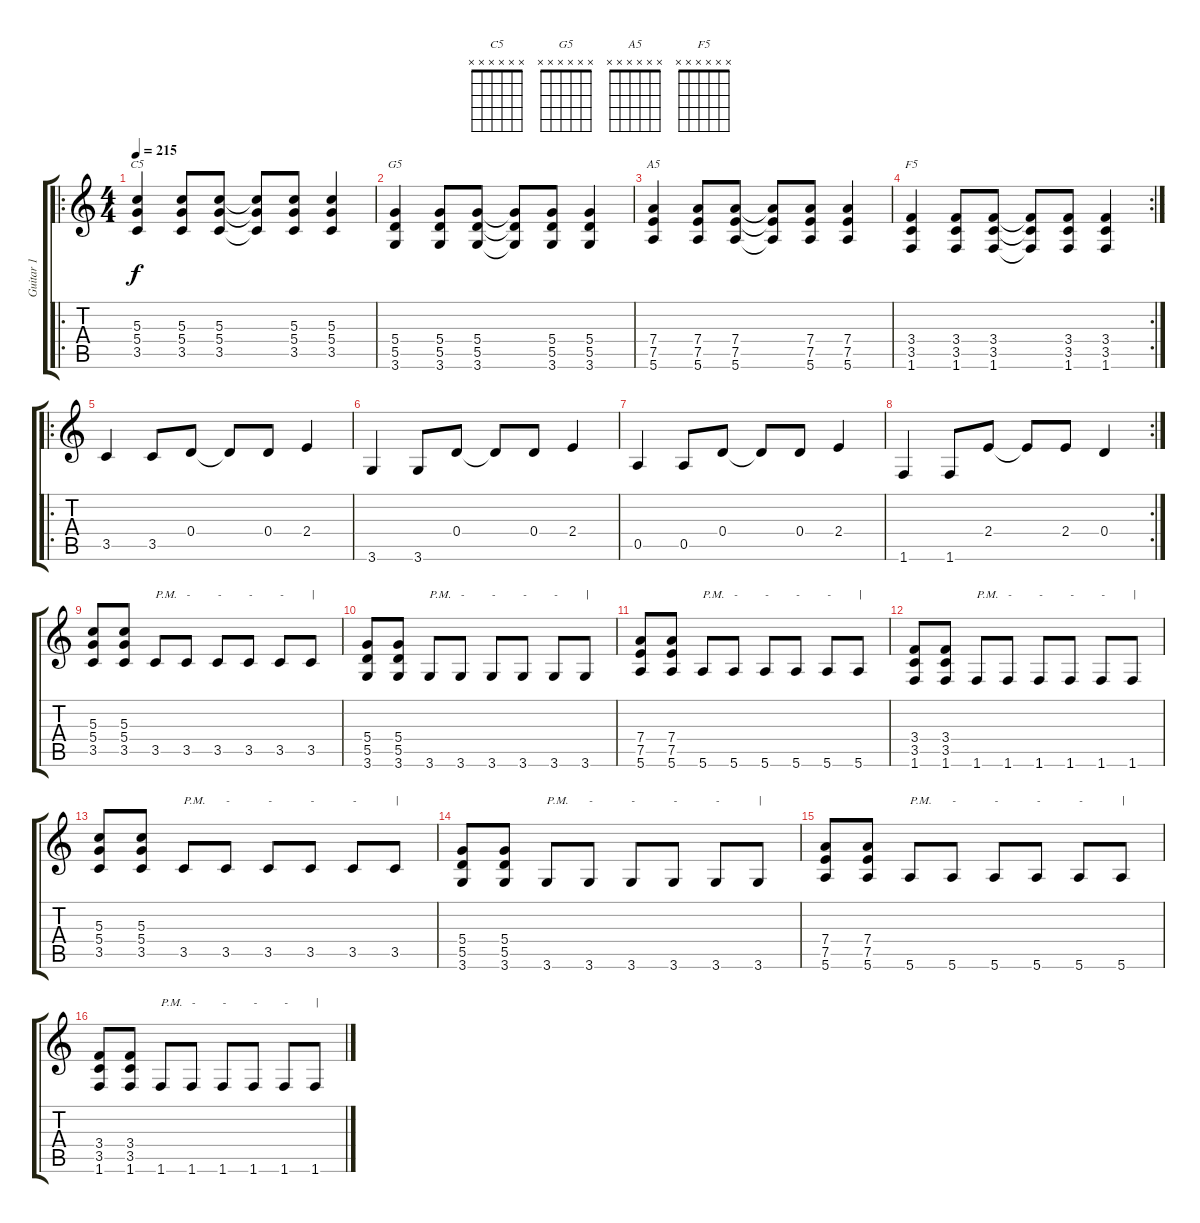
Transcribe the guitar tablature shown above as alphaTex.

\track ("Guitar 1" "Guitar 1") {instrument distortionguitar}
\staff {score tabs}
\tuning (E4 B3 G3 D3 A2 E2) {hide}
\chord ("C5" x x x x x x) {firstfret 0}
\chord ("G5" x x x x x x) {firstfret 0}
\chord ("A5" x x x x x x) {firstfret 0}
\chord ("F5" x x x x x x) {firstfret 0}
\ro
\ts (4 4)
\tempo 215
\clef g2
\ks c
(5.3 5.4 3.5).4{ch "C5" dy f} (5.3 5.4 3.5).8 (5.3 5.4 3.5).8 (5.3{t} 5.4{t} 3.5{t}).8 (5.3 5.4 3.5).8 (5.3 5.4 3.5).4 |
(5.4 5.5 3.6).4{ch "G5"} (5.4 5.5 3.6).8 (5.4 5.5 3.6).8 (5.4{t} 5.5{t} 3.6{t}).8 (5.4 5.5 3.6).8 (5.4 5.5 3.6).4 |
(7.4 7.5 5.6).4{ch "A5"} (7.4 7.5 5.6).8 (7.4 7.5 5.6).8 (7.4{t} 7.5{t} 5.6{t}).8 (7.4 7.5 5.6).8 (7.4 7.5 5.6).4 |
\rc 2
(3.4 3.5 1.6).4{ch "F5"} (3.4 3.5 1.6).8 (3.4 3.5 1.6).8 (3.4{t} 3.5{t} 1.6{t}).8 (3.4 3.5 1.6).8 (3.4 3.5 1.6).4 |
\ro
3.5.4 3.5.8 0.4.8 0.4{t}.8 0.4.8 2.4.4 |
3.6.4 3.6.8 0.4.8 0.4{t}.8 0.4.8 2.4.4 |
0.5.4 0.5.8 0.4.8 0.4{t}.8 0.4.8 2.4.4 |
\rc 2
1.6.4 1.6.8 2.4.8 2.4{t}.8 2.4.8 0.4.4 |
(5.3 5.4 3.5).8 (5.3 5.4 3.5).8 3.5.8{txt "P.M."} 3.5.8{txt "-"} 3.5.8{txt "-"} 3.5.8{txt "-"} 3.5.8{txt "-"} 3.5.8{txt "|"} |
(5.4 5.5 3.6).8 (5.4 5.5 3.6).8 3.6.8{txt "P.M."} 3.6.8{txt "-"} 3.6.8{txt "-"} 3.6.8{txt "-"} 3.6.8{txt "-"} 3.6.8{txt "|"} |
(7.4 7.5 5.6).8 (7.4 7.5 5.6).8 5.6.8{txt "P.M."} 5.6.8{txt "-"} 5.6.8{txt "-"} 5.6.8{txt "-"} 5.6.8{txt "-"} 5.6.8{txt "|"} |
(3.4 3.5 1.6).8 (3.4 3.5 1.6).8 1.6.8{txt "P.M."} 1.6.8{txt "-"} 1.6.8{txt "-"} 1.6.8{txt "-"} 1.6.8{txt "-"} 1.6.8{txt "|"} |
(5.3 5.4 3.5).8 (5.3 5.4 3.5).8 3.5.8{txt "P.M."} 3.5.8{txt "-"} 3.5.8{txt "-"} 3.5.8{txt "-"} 3.5.8{txt "-"} 3.5.8{txt "|"} |
(5.4 5.5 3.6).8 (5.4 5.5 3.6).8 3.6.8{txt "P.M."} 3.6.8{txt "-"} 3.6.8{txt "-"} 3.6.8{txt "-"} 3.6.8{txt "-"} 3.6.8{txt "|"} |
(7.4 7.5 5.6).8 (7.4 7.5 5.6).8 5.6.8{txt "P.M."} 5.6.8{txt "-"} 5.6.8{txt "-"} 5.6.8{txt "-"} 5.6.8{txt "-"} 5.6.8{txt "|"} |
(3.4 3.5 1.6).8 (3.4 3.5 1.6).8 1.6.8{txt "P.M."} 1.6.8{txt "-"} 1.6.8{txt "-"} 1.6.8{txt "-"} 1.6.8{txt "-"} 1.6.8{txt "|"}
